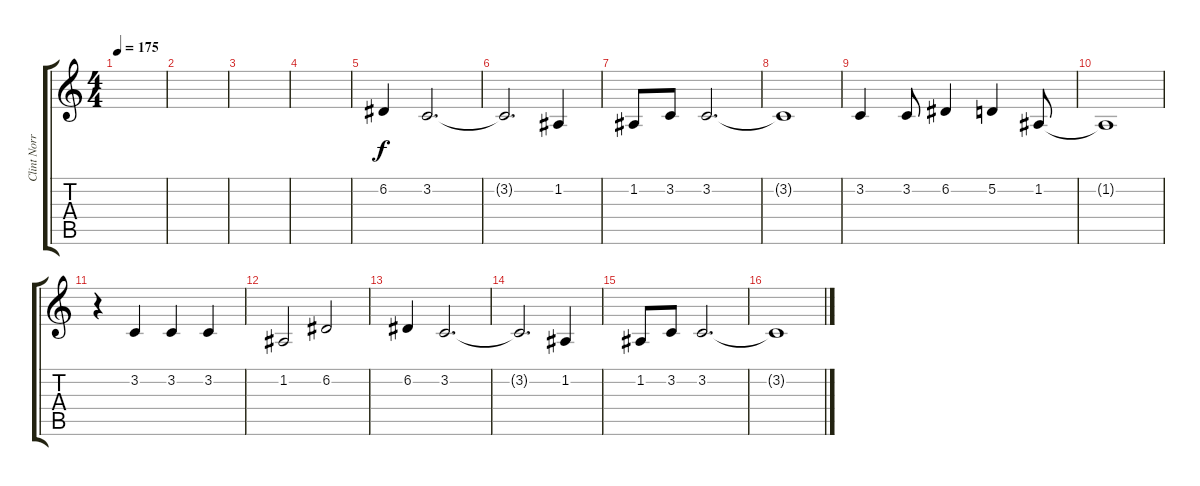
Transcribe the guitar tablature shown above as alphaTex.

\track ("Clint Norris (Voice)" "Clint Norr") {instrument lead2sawtooth}
\staff {score tabs}
\tuning (D4 A3 F3 C3 G2 C2) {hide}
\ts (4 4)
\tempo 175
\clef g2
\ks c
|
|
|
|
6.2.4 3.2.2{d} |
3.2{t}.2{d} 1.2.4 |
1.2.8 3.2.8 3.2.2{d} |
3.2{t}.1 |
3.2.4 3.2.8 6.2.4 5.2.4 1.2.8 |
1.2{t}.1 |
r.4 3.2.4 3.2.4 3.2.4 |
1.2.2 6.2.2 |
6.2.4 3.2.2{d} |
3.2{t}.2{d} 1.2.4 |
1.2.8 3.2.8 3.2.2{d} |
3.2{t}.1
